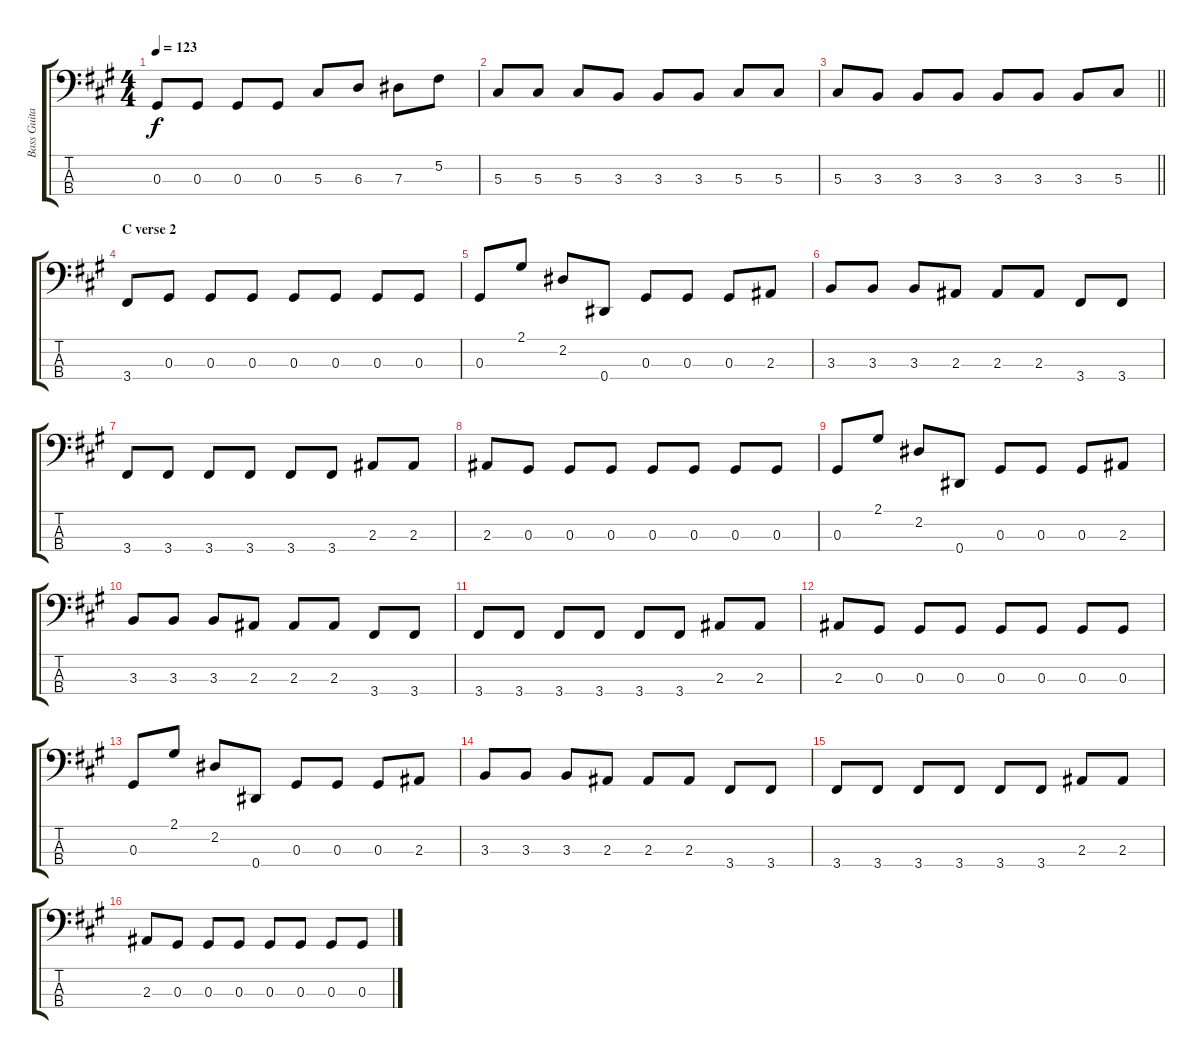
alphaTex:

\track ("Bass Guitar" "Bass Guita") {instrument electricbassfinger}
\staff {score tabs}
\tuning (Gb2 Db2 Ab1 Eb1) {hide}
\ts (4 4)
\tempo 123
\clef f4
\ks a
0.3.8{dy f} 0.3.8 0.3.8 0.3.8 5.3.8 6.3.8 7.3.8 5.2.8 |
5.3.8 5.3.8 5.3.8 3.3.8 3.3.8 3.3.8 5.3.8 5.3.8 |
\barLineRight lightlight
5.3.8 3.3.8 3.3.8 3.3.8 3.3.8 3.3.8 3.3.8 5.3.8 |
\section ("" "C verse 2")
3.4.8 0.3.8 0.3.8 0.3.8 0.3.8 0.3.8 0.3.8 0.3.8 |
0.3.8 2.1.8 2.2.8 0.4.8 0.3.8 0.3.8 0.3.8 2.3.8 |
3.3.8 3.3.8 3.3.8 2.3.8 2.3.8 2.3.8 3.4.8 3.4.8 |
3.4.8 3.4.8 3.4.8 3.4.8 3.4.8 3.4.8 2.3.8 2.3.8 |
2.3.8 0.3.8 0.3.8 0.3.8 0.3.8 0.3.8 0.3.8 0.3.8 |
0.3.8 2.1.8 2.2.8 0.4.8 0.3.8 0.3.8 0.3.8 2.3.8 |
3.3.8 3.3.8 3.3.8 2.3.8 2.3.8 2.3.8 3.4.8 3.4.8 |
3.4.8 3.4.8 3.4.8 3.4.8 3.4.8 3.4.8 2.3.8 2.3.8 |
2.3.8 0.3.8 0.3.8 0.3.8 0.3.8 0.3.8 0.3.8 0.3.8 |
0.3.8 2.1.8 2.2.8 0.4.8 0.3.8 0.3.8 0.3.8 2.3.8 |
3.3.8 3.3.8 3.3.8 2.3.8 2.3.8 2.3.8 3.4.8 3.4.8 |
3.4.8 3.4.8 3.4.8 3.4.8 3.4.8 3.4.8 2.3.8 2.3.8 |
2.3.8 0.3.8 0.3.8 0.3.8 0.3.8 0.3.8 0.3.8 0.3.8
